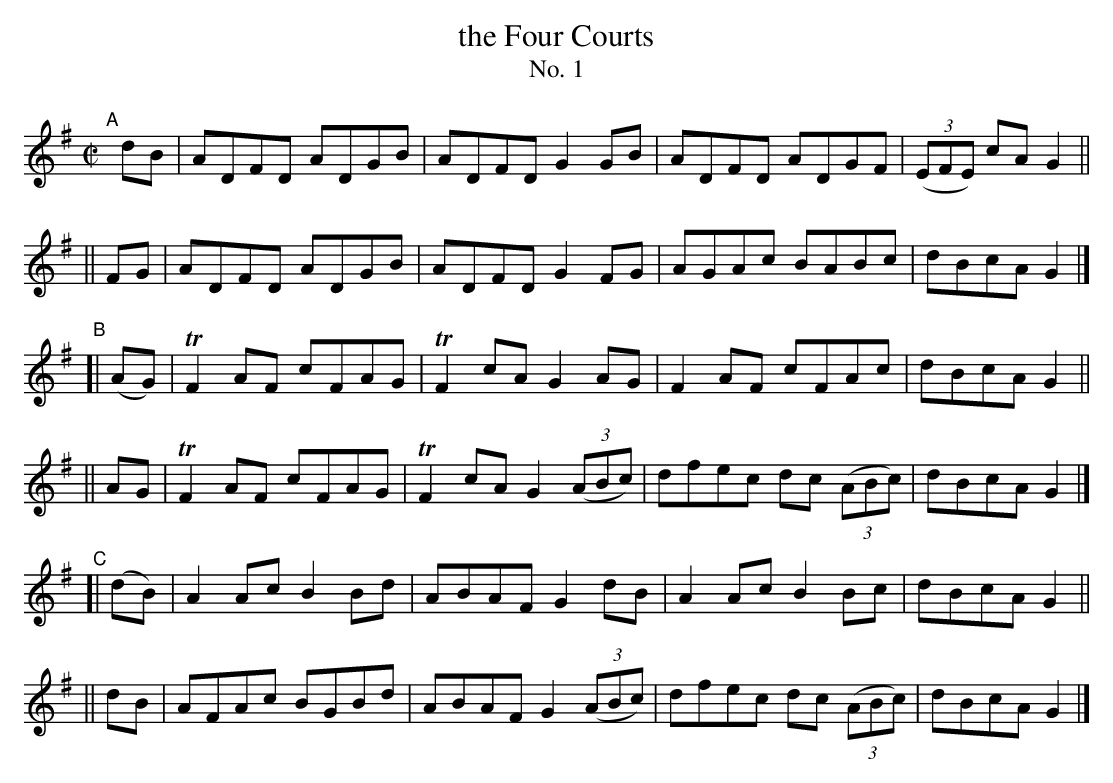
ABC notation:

X:1
T: the Four Courts
T: No. 1
M: C|
L: 1/8
K: G
"^A"\
[|]dB | ADFD ADGB | ADFD G2GB | ADFD ADGF | (3(EFE) cA G2 ||
|| FG | ADFD ADGB | ADFD G2FG | AGAc BABc | dBcA G2 |]
"^B"\
[|(AG)| TF2AF cFAG | TF2cA G2AG | F2AF cFAc | dBcA G2 ||
|| AG | TF2AF cFAG | TF2cA G2(3(ABc) | dfec dc (3(ABc) | dBcA G2 |]
"^C"\
[|(dB)| A2Ac B2Bd | ABAF G2dB | A2Ac B2Bc | dBcA G2 ||
|| dB | AFAc BGBd | ABAF G2(3(ABc) | dfec dc (3(ABc) | dBcA G2 |]
